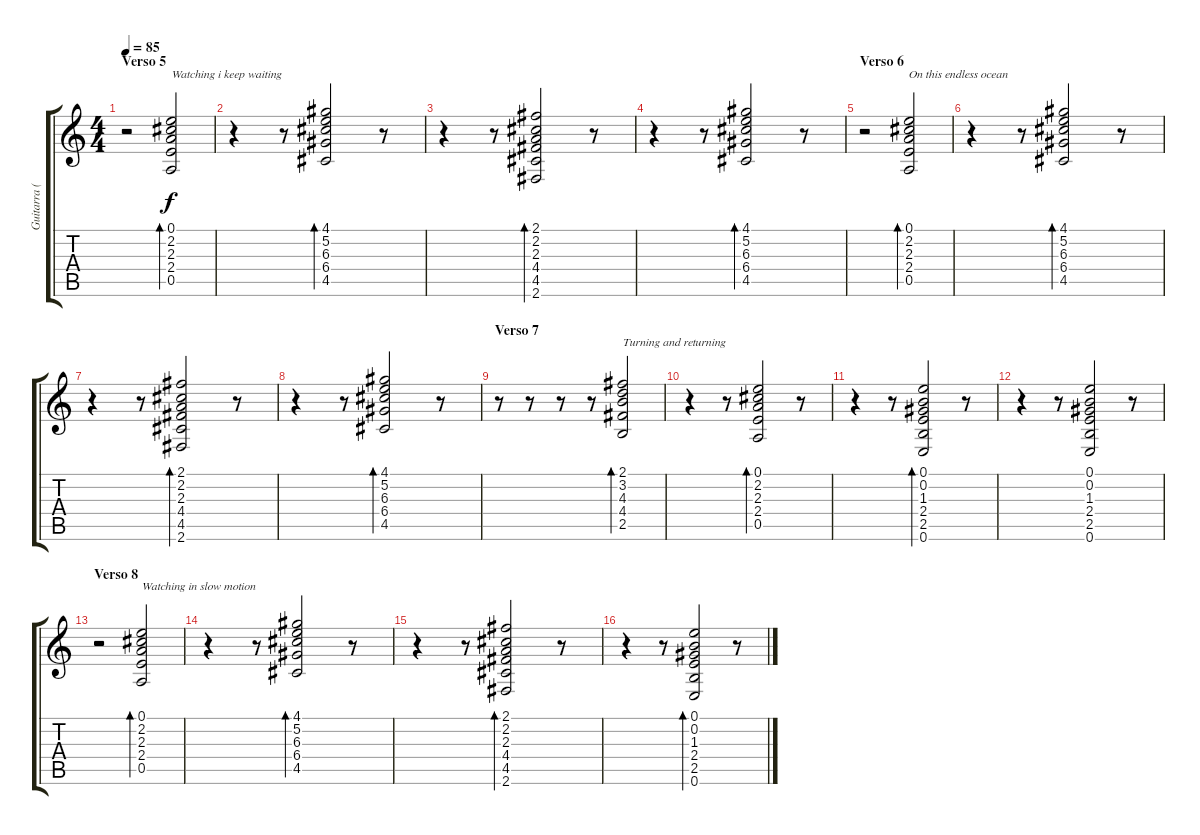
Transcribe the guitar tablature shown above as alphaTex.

\track ("Guitarra (clean)" "Guitarra (") {instrument acousticguitarsteel}
\staff {score tabs}
\tuning (E4 B3 G3 D3 A2 E2) {hide}
\ts (4 4)
\section ("" "Verso 5")
\tempo 85
\clef g2
\ks c
r.2{dy f} (0.1 2.2 2.3 2.4 0.5).2{bd 60 txt "Watching i keep waiting"} |
r.4 r.8 (4.1 5.2 6.3 6.4 4.5).2{bd 30} r.8 |
r.4 r.8 (2.1 2.2 2.3 4.4 4.5 2.6).2{bd 30} r.8 |
r.4 r.8 (4.1 5.2 6.3 6.4 4.5).2{bd 30} r.8 |
\section ("" "Verso 6")
r.2 (0.1 2.2 2.3 2.4 0.5).2{bd 60 txt "On this endless ocean"} |
r.4 r.8 (4.1 5.2 6.3 6.4 4.5).2{bd 30} r.8 |
r.4 r.8 (2.1 2.2 2.3 4.4 4.5 2.6).2{bd 30} r.8 |
r.4 r.8 (4.1 5.2 6.3 6.4 4.5).2{bd 30} r.8 |
\section ("" "Verso 7")
r.8 r.8 r.8 r.8 (2.1 3.2 4.3 4.4 2.5).2{bd 30 txt "Turning and returning"} |
r.4 r.8 (0.1 2.2 2.3 2.4 0.5).2{bd 30} r.8 |
r.4 r.8 (0.1 0.2 1.3 2.4 2.5 0.6).2{bd 30} r.8 |
r.4 r.8 (0.1 0.2 1.3 2.4 2.5 0.6).2 r.8 |
\section ("" "Verso 8")
r.2 (0.1 2.2 2.3 2.4 0.5).2{bd 60 txt "Watching in slow motion"} |
r.4 r.8 (4.1 5.2 6.3 6.4 4.5).2{bd 30} r.8 |
r.4 r.8 (2.1 2.2 2.3 4.4 4.5 2.6).2{bd 30} r.8 |
r.4 r.8 (0.1 0.2 1.3 2.4 2.5 0.6).2{bd 30} r.8
